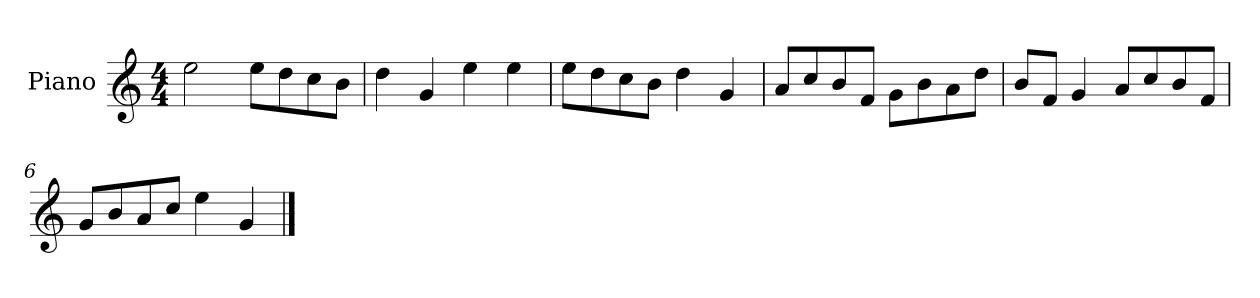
**kern
*part1
*staff1
*I"Piano
*I'P-no
*clefG2
*k[]
*M4/4
*MM90
=1
2ee\
8ee\L
8dd\
8cc\
8b\J
=2
4dd\
4g/
4ee\
4ee\
=3
8ee\L
8dd\
8cc\
8b\J
4dd\
4g/
=4
8a/L
8cc/
8b/
8f/J
8g\L
8b\
8a\
8dd\J
=5
8b/L
8f/J
4g/
8a/L
8cc/
8b/
8f/J
=6
8g/L
8b/
8a/
8cc/J
4ee\
4g/
==
*-
